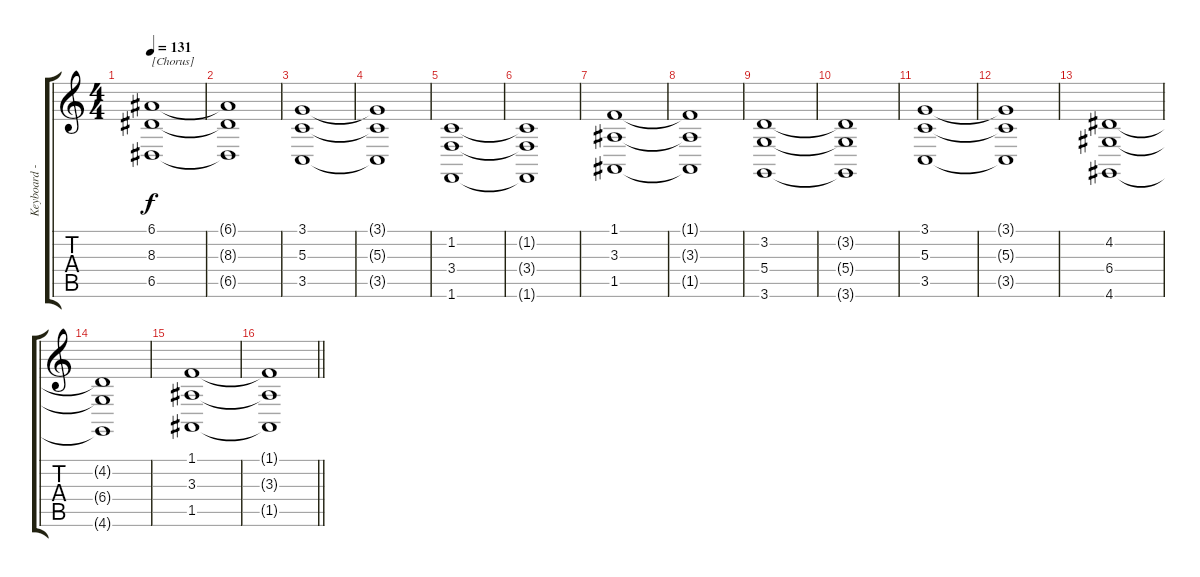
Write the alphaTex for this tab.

\track ("Keyboard - Strings" "Keyboard -") {instrument stringensemble1}
\staff {score tabs}
\tuning (E4 B3 G3 D3 A2 E2) {hide}
\ts (4 4)
\tempo 131
\clef g2
\ks c
(6.1 8.3 6.5).1{txt "[Chorus]" dy f} |
(6.1{t} 8.3{t} 6.5{t}).1 |
(3.1 5.3 3.5).1 |
(3.1{t} 5.3{t} 3.5{t}).1 |
(1.2 3.4 1.6).1 |
(1.2{t} 3.4{t} 1.6{t}).1 |
(1.1 3.3 1.5).1 |
(1.1{t} 3.3{t} 1.5{t}).1 |
(3.2 5.4 3.6).1 |
(3.2{t} 5.4{t} 3.6{t}).1 |
(3.1 5.3 3.5).1 |
(3.1{t} 5.3{t} 3.5{t}).1 |
(4.2 6.4 4.6).1 |
(4.2{t} 6.4{t} 4.6{t}).1 |
(1.1 3.3 1.5).1 |
\barLineRight lightlight
(1.1{t} 3.3{t} 1.5{t}).1
